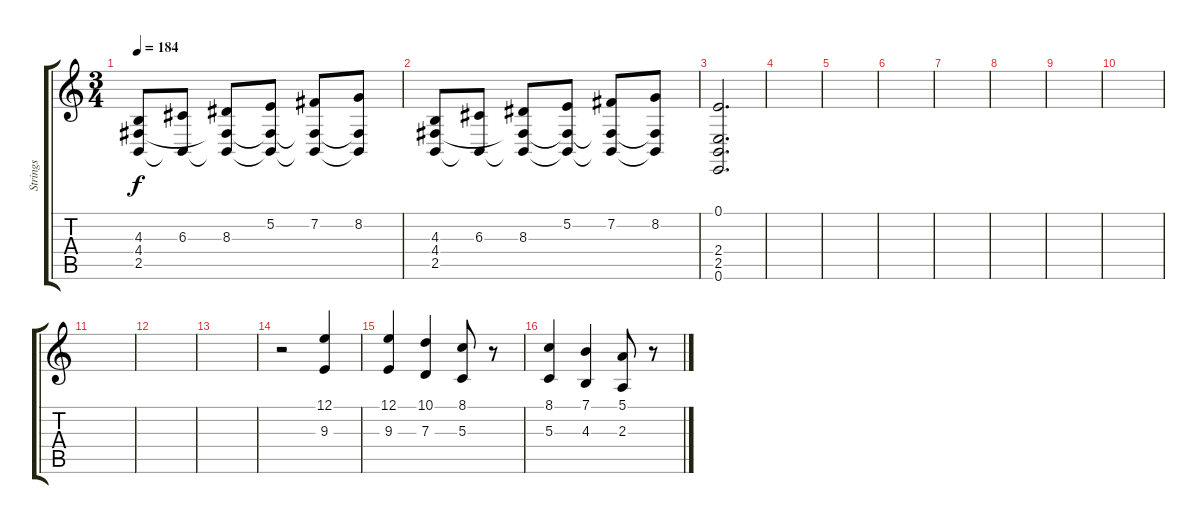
\track ("Strings" "Strings") {instrument stringensemble1}
\staff {score tabs}
\tuning (E4 B3 G3 D3 A2 E2) {hide}
\ts (3 4)
\tempo 184
\clef g2
\ks c
(4.3 4.4 2.5).8{dy f} (6.3 2.5{t}).8 (8.3 4.4{t} 2.5{t}).8 (5.2 4.4{t} 2.5{t}).8 (7.2 4.4{t} 2.5{t}).8 (8.2 4.4{t} 2.5{t}).8 |
(4.3 4.4 2.5).8 (6.3 2.5{t}).8 (8.3 4.4{t} 2.5{t}).8 (5.2 4.4{t} 2.5{t}).8 (7.2 4.4{t} 2.5{t}).8 (8.2 4.4{t} 2.5{t}).8 |
(0.1 2.4 2.5 0.6).2{d} |
|
|
|
|
|
|
|
|
|
|
r.2 (12.1 9.3).4 |
(12.1 9.3).4 (10.1 7.3).4 (8.1 5.3).8 r.8 |
(8.1 5.3).4 (7.1 4.3).4 (5.1 2.3).8 r.8
